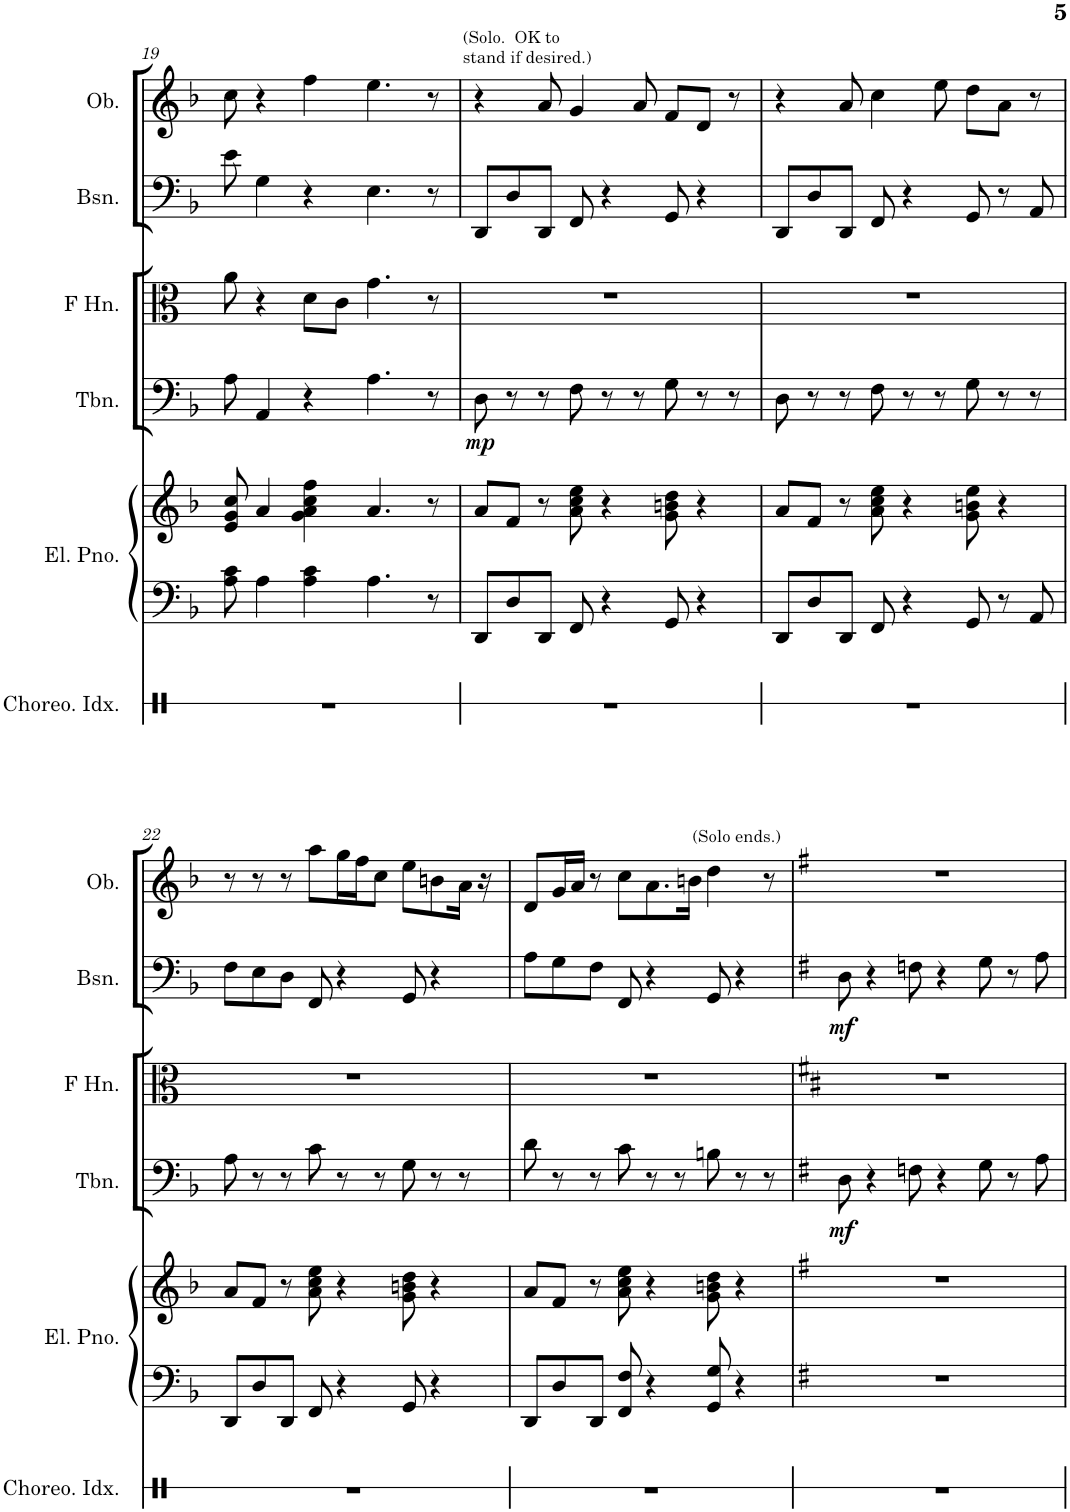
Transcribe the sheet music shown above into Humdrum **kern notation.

**kern	**kern	**kern	**kern	**dynam	**kern	**kern	**dynam	**kern
*part6	*part5	*part5	*part4	*part4	*part3	*part2	*part2	*part1
*staff7	*staff6	*staff5	*staff4	*staff4	*staff3	*staff2	*staff2	*staff1
*I"Choreographic Index	*I"Electric Piano	*	*I"Trombone	*	*I"Horn in F	*I"Bassoon	*	*I"Oboe
*I'Choreo. Idx.	*I'El. Pno.	*	*I'Tbn.	*	*	*I'Bsn.	*	*I'Ob.
!!LO:PB:g=z
*clefX	*clefF4	*clefG2	*clefF4	*	*clefC3	*clefF4	*	*clefG2
*	*	*	*	*	*Trd4c7	*	*	*
*k[b-]	*k[b-]	*k[b-]	*k[b-]	*	*k[]	*k[b-]	*	*k[b-]
*M9/8	*M9/8	*M9/8	*M9/8	*	*M9/8	*M9/8	*	*M9/8
=19	=19	=19	=19	=19	=19	=19	=19	=19
8%9r	8A\ 8c\	8e/ 8g/ 8cc/	8A\	.	8a\	8e\	.	8cc\
.	4A\	4a/	4AA/	.	4r	4G\	.	4r
.	4A\ 4c\	4g\ 4a\ 4cc\ 4ff\	4r	.	8d\L	4r	.	4ff\
.	.	.	.	.	8c\J	.	.	.
.	4.A\	4.a/	4.A\	.	4.g\	4.E\	.	4.ee\
.	8r	8r	8r	.	8r	8r	.	8r
=20	=20	=20	=20	=20	=20	=20	=20	=20
!	!	!	!	!	!	!	!	!LO:TX:a:t=(Solo.  OK to
!	!	!	!	!	!	!	!	!LO:TX:a:t=stand if desired.)
!	!	!	!	!LO:DY:b	!	!	!	!
8%9r	8DD/L	8a/L	8D\	mp	8%9r	8DD/L	.	4r
.	8D/	8f/J	8r	.	.	8D/	.	.
.	8DD/J	8r	8r	.	.	8DD/J	.	8a/
.	8FF/	8a\ 8cc\ 8ee\	8F\	.	.	8FF/	.	4g/
.	4r	4r	8r	.	.	4r	.	.
.	.	.	8r	.	.	.	.	8a/
.	8GG/	8g\ 8bn\ 8dd\	8G\	.	.	8GG/	.	8f/L
.	4r	4r	8r	.	.	4r	.	8d/J
.	.	.	8r	.	.	.	.	8r
=21	=21	=21	=21	=21	=21	=21	=21	=21
8%9r	8DD/L	8a/L	8D\	.	8%9r	8DD/L	.	4r
.	8D/	8f/J	8r	.	.	8D/	.	.
.	8DD/J	8r	8r	.	.	8DD/J	.	8a/
.	8FF/	8a\ 8cc\ 8ee\	8F\	.	.	8FF/	.	4cc\
.	4r	4r	8r	.	.	4r	.	.
.	.	.	8r	.	.	.	.	8ee\
.	8GG/	8g\ 8bn\ 8ee\	8G\	.	.	8GG/	.	8dd\L
.	8r	4r	8r	.	.	8r	.	8a\J
.	8AA/	.	8r	.	.	8AA/	.	8r
!!LO:LB:g=z
=22	=22	=22	=22	=22	=22	=22	=22	=22
8%9r	8DD/L	8a/L	8A\	.	8%9r	8F\L	.	8r
.	8D/	8f/J	8r	.	.	8E\	.	8r
.	8DD/J	8r	8r	.	.	8D\J	.	8r
.	8FF/	8a\ 8cc\ 8ee\	8c\	.	.	8FF/	.	8aa\L
.	4r	4r	8r	.	.	4r	.	16gg\L
.	.	.	.	.	.	.	.	16ff\J
.	.	.	8r	.	.	.	.	8cc\J
.	8GG/	8g\ 8bn\ 8dd\	8G\	.	.	8GG/	.	8ee\L
.	4r	4r	8r	.	.	4r	.	8bn\
.	.	.	8r	.	.	.	.	16a\Jk
.	.	.	.	.	.	.	.	16r
=23	=23	=23	=23	=23	=23	=23	=23	=23
8%9r	8DD/L	8a/L	8d\	.	8%9r	8A\L	.	8d/L
.	8D/	8f/J	8r	.	.	8G\	.	16g/L
.	.	.	.	.	.	.	.	16a/JJ
.	8DD/J	8r	8r	.	.	8F\J	.	8r
.	8FF/ 8F/	8a\ 8cc\ 8ee\	8c\	.	.	8FF/	.	8cc\L
.	4r	4r	8r	.	.	4r	.	8.a\
.	.	.	8r	.	.	.	.	.
.	.	.	.	.	.	.	.	16bn\Jk
!	!	!	!	!	!	!	!	!LO:TX:a:t=(Solo ends.)
.	8GG/ 8G/	8g\ 8bn\ 8dd\	8Bn\	.	.	8GG/	.	4dd\
.	4r	4r	8r	.	.	4r	.	.
.	.	.	8r	.	.	.	.	8r
=24	=24	=24	=24	=24	=24	=24	=24	=24
*	*k[f#]	*k[f#]	*k[f#]	*	*k[f#c#]	*k[f#]	*	*k[f#]
!	!	!	!	!LO:DY:b	!	!	!LO:DY:b	!
8%9r	8%9r	8%9r	8D\	mf	8%9r	8D\	mf	8%9r
.	.	.	4r	.	.	4r	.	.
.	.	.	8Fn\	.	.	8Fn\	.	.
.	.	.	4r	.	.	4r	.	.
.	.	.	8G\	.	.	8G\	.	.
.	.	.	8r	.	.	8r	.	.
.	.	.	8A\	.	.	8A\	.	.
=	=	=	=	=	=	=	=	=
*-	*-	*-	*-	*-	*-	*-	*-	*-
